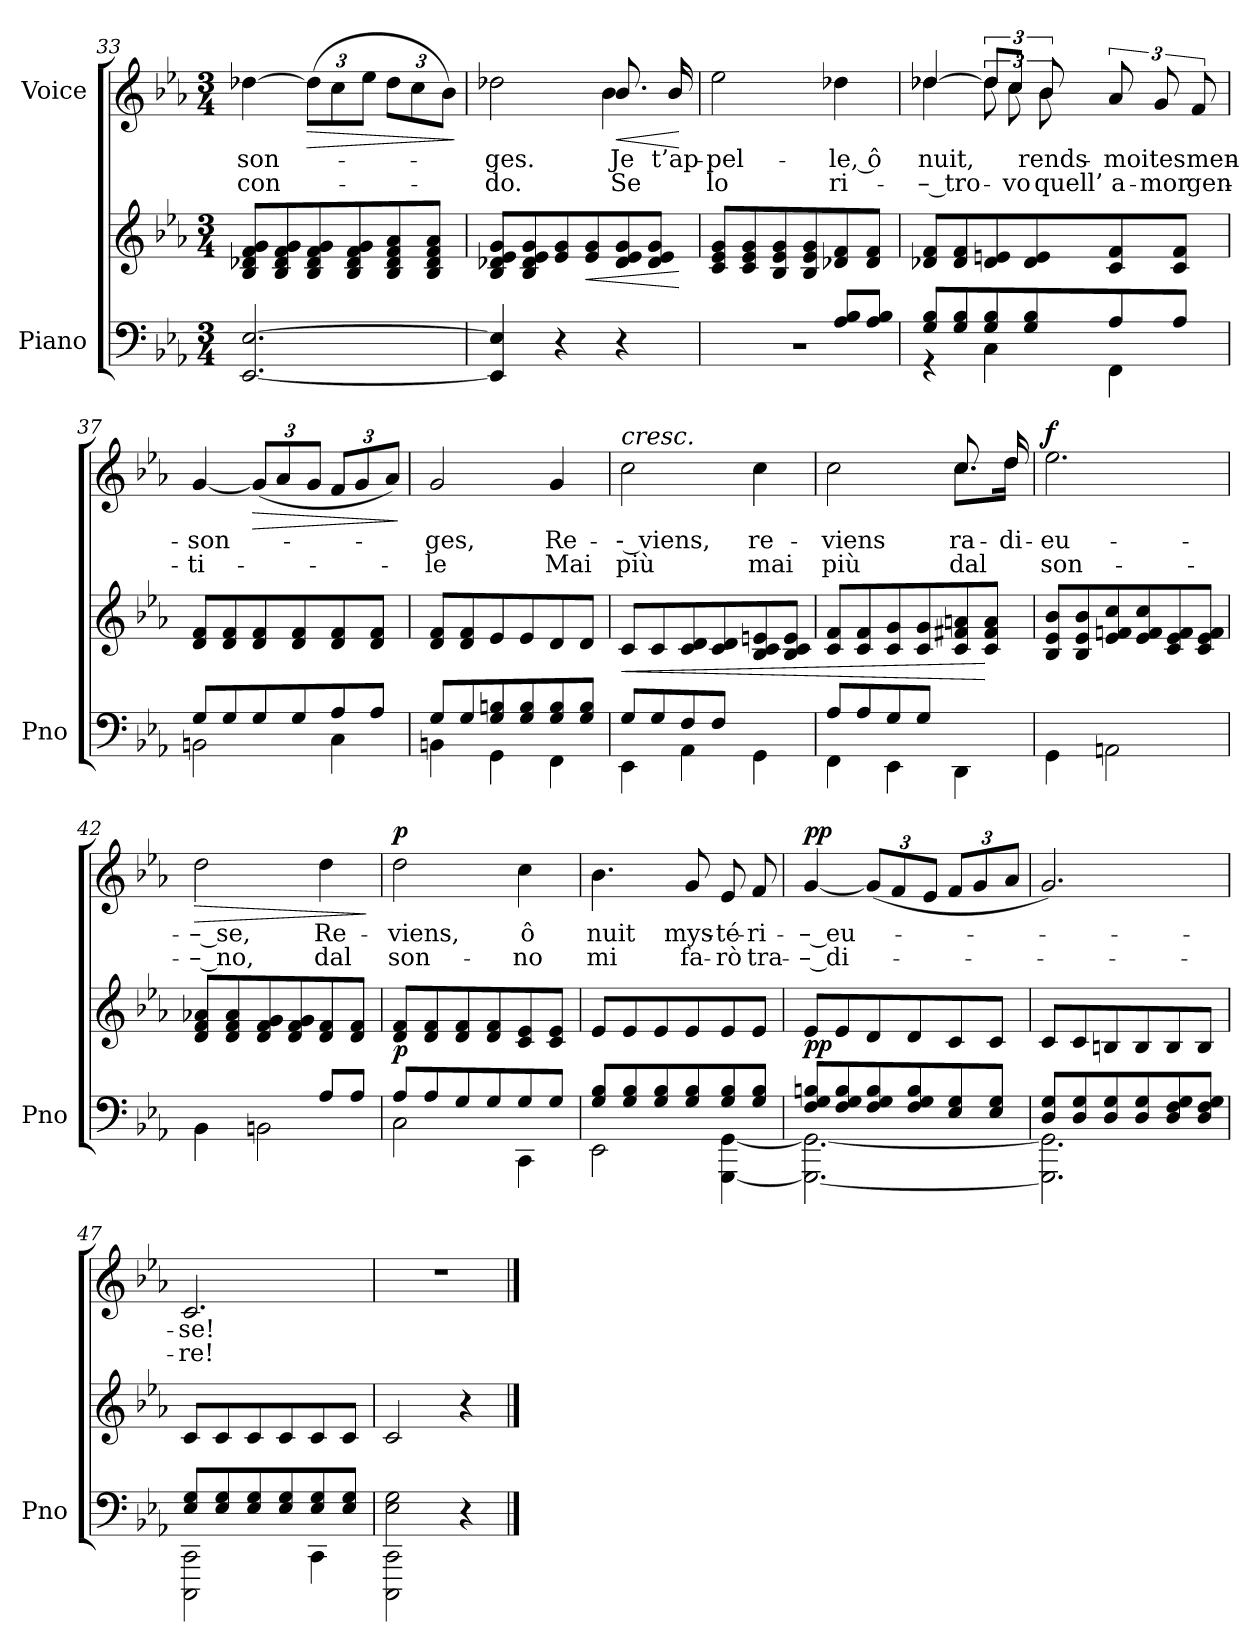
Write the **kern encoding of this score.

**kern	**kern	**dynam	**kern	**text	**text	**dynam
*part2	*part2	*part2	*part1	*part1	*part1	*part1
*staff3	*staff2	*staff2/3	*staff1	*staff1	*staff1	*staff1
*I"Piano	*	*	*I"Voice	*	*	*
*I'Pno	*	*	*	*	*	*
*clefF4	*clefG2	*	*clefG2	*	*	*
*k[b-e-a-]	*k[b-e-a-]	*	*k[b-e-a-]	*	*	*
*M3/4	*M3/4	*	*M3/4	*	*	*
=33	=33	=33	=33	=33	=33	=33
[2.EE-/ [2.E-/	8B-/ 8d-X/ 8f/ 8g/L	.	[4dd-X\	-son-	-con-	.
.	8B-/ 8d-/ 8f/ 8g/	.	.	.	.	.
!	!	!	!	!	!	!LO:HP:b
.	8B-/ 8d-/ 8f/ 8g/	.	(12dd-\L]	.	.	>
.	.	.	12cc\	.	.	.
.	8B-/ 8d-/ 8f/ 8g/	.	.	.	.	.
.	.	.	12ee-\J	.	.	.
.	8B-/ 8d-/ 8f/ 8a-/	.	12dd-\L	.	.	.
.	.	.	12cc\	.	.	.
.	8B-/ 8d-/ 8f/ 8a-/J	.	.	.	.	.
.	.	.	12b-\J)	.	.	.
.	.	.	.	.	.	]
=34	=34	=34	=34	=34	=34	=34
*	*	*	*^	*	*	*
4EE-/] 4E-/]	8B-/ 8d-X/ 8e-/ 8g/L	.	2dd-X\	2ryy	-ges.	-do.	.
.	8B-/ 8d-/ 8e-/ 8g/	.	.	.	.	.	.
4r	8e-/ 8g/	.	.	.	.	.	.
!	!	!LO:HP:b	!	!	!	!	!
.	8e-/ 8g/	<	.	.	.	.	.
!	!	!	!	!	!	!	!LO:HP:b
4r	8d-/ 8e-/ 8g/	.	8.b-/	4b-\	Je	Se	<
.	8d-/ 8e-/ 8g/J	.	.	.	.	.	.
.	.	.	16b-/	.	t’ap-	.	.
*	*	*	*v	*v	*	*	*
.	.	[	.	.	.	[
=35	=35	=35	=35	=35	=35	=35
*^	*^	*	*	*	*	*
2ryy	2.r	8c/ 8e-/ 8g/L	2ryy	.	2ee-\	-pel-	lo	.
.	.	8c/ 8e-/ 8g/	.	.	.	.	.	.
.	.	8B-/ 8e-/ 8g/	.	.	.	.	.	.
.	.	8B-/ 8e-/ 8g/	.	.	.	.	.	.
8A-/ 8B-/L	.	8d-X/ 8f/	4ryy	.	4dd-X\	-le, ô	ri-	.
8A-/ 8B-/J	.	8d-/ 8f/J	.	.	.	.	.	.
*	*	*v	*v	*	*	*	*	*
=36	=36	=36	=36	=36	=36	=36	=36
*	*	*	*	*^	*	*	*
8G/ 8B-/L	4r	8d-X/ 8f/L	.	[4dd-X/	4dd-\	-nuit,	– tro-	.
8G/ 8B-/	.	8d-/ 8f/	.	.	.	.	.	.
8G/ 8B-/	4C\	8d-/ 8en/	.	12dd-/L]	12dd-\	.	.	.
.	.	.	.	12cc/J	12cc\	.	-vo	.
8G/ 8B-/	.	8d-/ 8e/	.	.	.	.	.	.
.	.	.	.	12b-/	12b-\	rends-	quell’	.
8A-/	4FF\	8c/ 8f/	.	12a-/	4ryy	-moi	a-	.
.	.	.	.	12g/	.	tes	-mor	.
8A-/J	.	8c/ 8f/J	.	.	.	.	.	.
.	.	.	.	12f/	.	men-	gen-	.
*	*	*	*	*v	*v	*	*	*
=37	=37	=37	=37	=37	=37	=37	=37
8G/L	2BBn\	8d/ 8f/L	.	[4g/	-son-	-ti-	.
8G/	.	8d/ 8f/	.	.	.	.	.
*	*	*	*	*Xbrackettup	*	*	*
!	!	!	!	!	!	!	!LO:HP:b
8G/	.	8d/ 8f/	.	(12g/L]	.	.	>
.	.	.	.	12a-/	.	.	.
8G/	.	8d/ 8f/	.	.	.	.	.
.	.	.	.	12g/J	.	.	.
8A-/	4C\	8d/ 8f/	.	12f/L	.	.	.
.	.	.	.	12g/	.	.	.
8A-/J	.	8d/ 8f/J	.	.	.	.	.
.	.	.	.	12a-/J)	.	.	.
*v	*v	*	*	*	*	*	*
.	.	.	.	.	.	]
=38	=38	=38	=38	=38	=38	=38
*^	*	*	*	*	*	*
8G/L	4BBn\	8d/ 8f/L	.	2g/	-ges,	-le	.
8G/	.	8d/ 8f/	.	.	.	.	.
8G/ 8Bn/	4GG\	8e-/	.	.	.	.	.
8G/ 8B/	.	8e-/	.	.	.	.	.
8G/ 8B/	4FF\	8d/	.	4g/	Re-	Mai	.
8G/ 8B/J	.	8d/J	.	.	.	.	.
=39	=39	=39	=39	=39	=39	=39	=39
!	!	!	!	!LO:TX:a:i:t=cresc.	!	!	!
!	!	!	!LO:HP:b	!	!	!	!
*	*	*^	*	*	*	*	*
8G/L	4EE-\	8c/L	2ryy	<	2cc\	-- viens,	più	.
8G/	.	8c/	.	.	.	.	.	.
8F/	4AA-\	8c/ 8d/	.	.	.	.	.	.
8F/J	.	8c/ 8d/	.	.	.	.	.	.
4ryy	4GG\	8B-/ 8c/ 8en/	8ryy	.	4cc\	re-	mai	.
.	.	8B-/ 8c/ 8e/J	8ryy	.	.	.	.	.
=40	=40	=40	=40	=40	=40	=40	=40	=40
*	*	*	*	*	*^	*	*	*
8A-/L	4FF\	8c/ 8f/L	2ryy	.	2cc\	2ryy	-viens	più	.
8A-/	.	8c/ 8f/	.	.	.	.	.	.	.
8G/	4EE-\	8c/ 8g/	.	.	.	.	.	.	.
8G/J	.	8c/ 8g/	.	.	.	.	.	.	.
4ryy	4DD\	8c/ 8f#X/ 8an/	4ryy	.	8.cc/	8.cc\L	ra-	dal	.
.	.	8c/ 8f#/ 8a/J	.	[	.	.	.	.	.
.	.	.	.	.	16dd/	16dd\Jk	-di-	.	.
*v	*v	*	*	*	*	*	*	*	*
*	*v	*v	*	*	*	*	*	*
=41	=41	=41	=41	=41	=41	=41	=41
!	!	!	!	!	!	!	!LO:DY:a
*	*	*	*v	*v	*	*	*
4GG\	8B-/ 8e-j/ 8b-/L	.	2.ee-\	-eu-	son-	f
.	8B-/ 8e-/ 8b-/	.	.	.	.	.
2AAn\	8e-/ 8fnj/ 8cc/	.	.	.	.	.
.	8e-/ 8f/ 8cc/	.	.	.	.	.
.	8c/ 8e-/ 8f/	.	.	.	.	.
.	8c/ 8e-/ 8f/J	.	.	.	.	.
=42	=42	=42	=42	=42	=42	=42
*^	*^	*	*	*	*	*
!	!	!	!	!	!	!	!	!LO:HP:b
2ryy	4BB-\	8d/ 8f/ 8a-X/L	2ryy	.	2dd\	-– se,	-– no,	>
.	.	8d/ 8f/ 8a-/	.	.	.	.	.	.
.	2BBn\	8d/ 8f/ 8g/	.	.	.	.	.	.
.	.	8d/ 8f/ 8g/	.	.	.	.	.	.
8A-/L	.	8d/ 8f/	4ryy	.	4dd\	Re-	dal	.
8A-/J	.	8d/ 8f/J	.	.	.	.	.	.
*v	*v	*	*	*	*	*	*	*
*	*v	*v	*	*	*	*	*
.	.	.	.	.	.	]
=43	=43	=43	=43	=43	=43	=43
*^	*	*	*	*	*	*
!	!	!	!LO:DY:b	!	!	!	!LO:DY:a
8A-/L	2C\	8d/ 8f/L	p	2dd\	-viens,	son-	p
8A-/	.	8d/ 8f/	.	.	.	.	.
8G/	.	8d/ 8f/	.	.	.	.	.
8G/	.	8d/ 8f/	.	.	.	.	.
8G/	4CC\	8c/ 8e-/	.	4cc\	ô	-no	.
8G/J	.	8c/ 8e-/J	.	.	.	.	.
=44	=44	=44	=44	=44	=44	=44	=44
8G/ 8B-/L	2EE-\	8e-/L	.	4.b-\	nuit	mi	.
8G/ 8B-/	.	8e-/	.	.	.	.	.
8G/ 8B-/	.	8e-/	.	.	.	.	.
8G/ 8B-/	.	8e-/	.	8g/	mys-	fa-	.
8G/ 8B-/	[4GGG\ [<4GG\	8e-/	.	8e-/	-té-	-rò	.
8G/ 8B-/J	.	8e-/J	.	8f/	-ri-	tra-	.
=45	=45	=45	=45	=45	=45	=45	=45
!	!	!	!LO:DY:b	!	!	!	!LO:DY:a
8F/ 8G/ 8Bn/L	2.GGG\_ 2.GG\_	8e-/L	pp	[4g/	-– eu-	-– di-	pp
8F/ 8G/ 8B/	.	8e-/	.	.	.	.	.
8F/ 8G/ 8B/	.	8d/	.	(12g/L]	.	.	.
.	.	.	.	12f/	.	.	.
8F/ 8G/ 8B/	.	8d/	.	.	.	.	.
.	.	.	.	12e-/J	.	.	.
8E-/ 8G/	.	8c/	.	12f/L	.	.	.
.	.	.	.	12g/	.	.	.
8E-/ 8G/J	.	8c/J	.	.	.	.	.
.	.	.	.	12a-/J	.	.	.
=46	=46	=46	=46	=46	=46	=46	=46
8D/ 8G/L	2.GGG\] 2.GG\]	8c/L	.	2.g/)	.	.	.
8D/ 8G/	.	8c/	.	.	.	.	.
8D/ 8G/	.	8Bn/	.	.	.	.	.
8D/ 8G/	.	8B/	.	.	.	.	.
8D/ 8F/ 8G/	.	8B/	.	.	.	.	.
8D/ 8F/ 8G/J	.	8B/J	.	.	.	.	.
=47	=47	=47	=47	=47	=47	=47	=47
8E-/ 8G/L	2CCC\ 2CC\	8c/L	.	2.c/	-se!	re!	.
8E-/ 8G/	.	8c/	.	.	.	.	.
8E-/ 8G/	.	8c/	.	.	.	.	.
8E-/ 8G/	.	8c/	.	.	.	.	.
8E-/ 8G/	4CC\	8c/	.	.	.	.	.
8E-/ 8G/J	.	8c/J	.	.	.	.	.
=48	=48	=48	=48	=48	=48	=48	=48
*	*	*^	*	*	*	*	*
2E-\ 2G\	2CCC\ 2CC\	2c/	2ryy	.	2.r	.	.	.
4ryy	4r	4r	4ryy	.	.	.	.	.
*v	*v	*	*	*	*	*	*	*
*	*v	*v	*	*	*	*	*
==	==	==	==	==	==	==
*-	*-	*-	*-	*-	*-	*-
